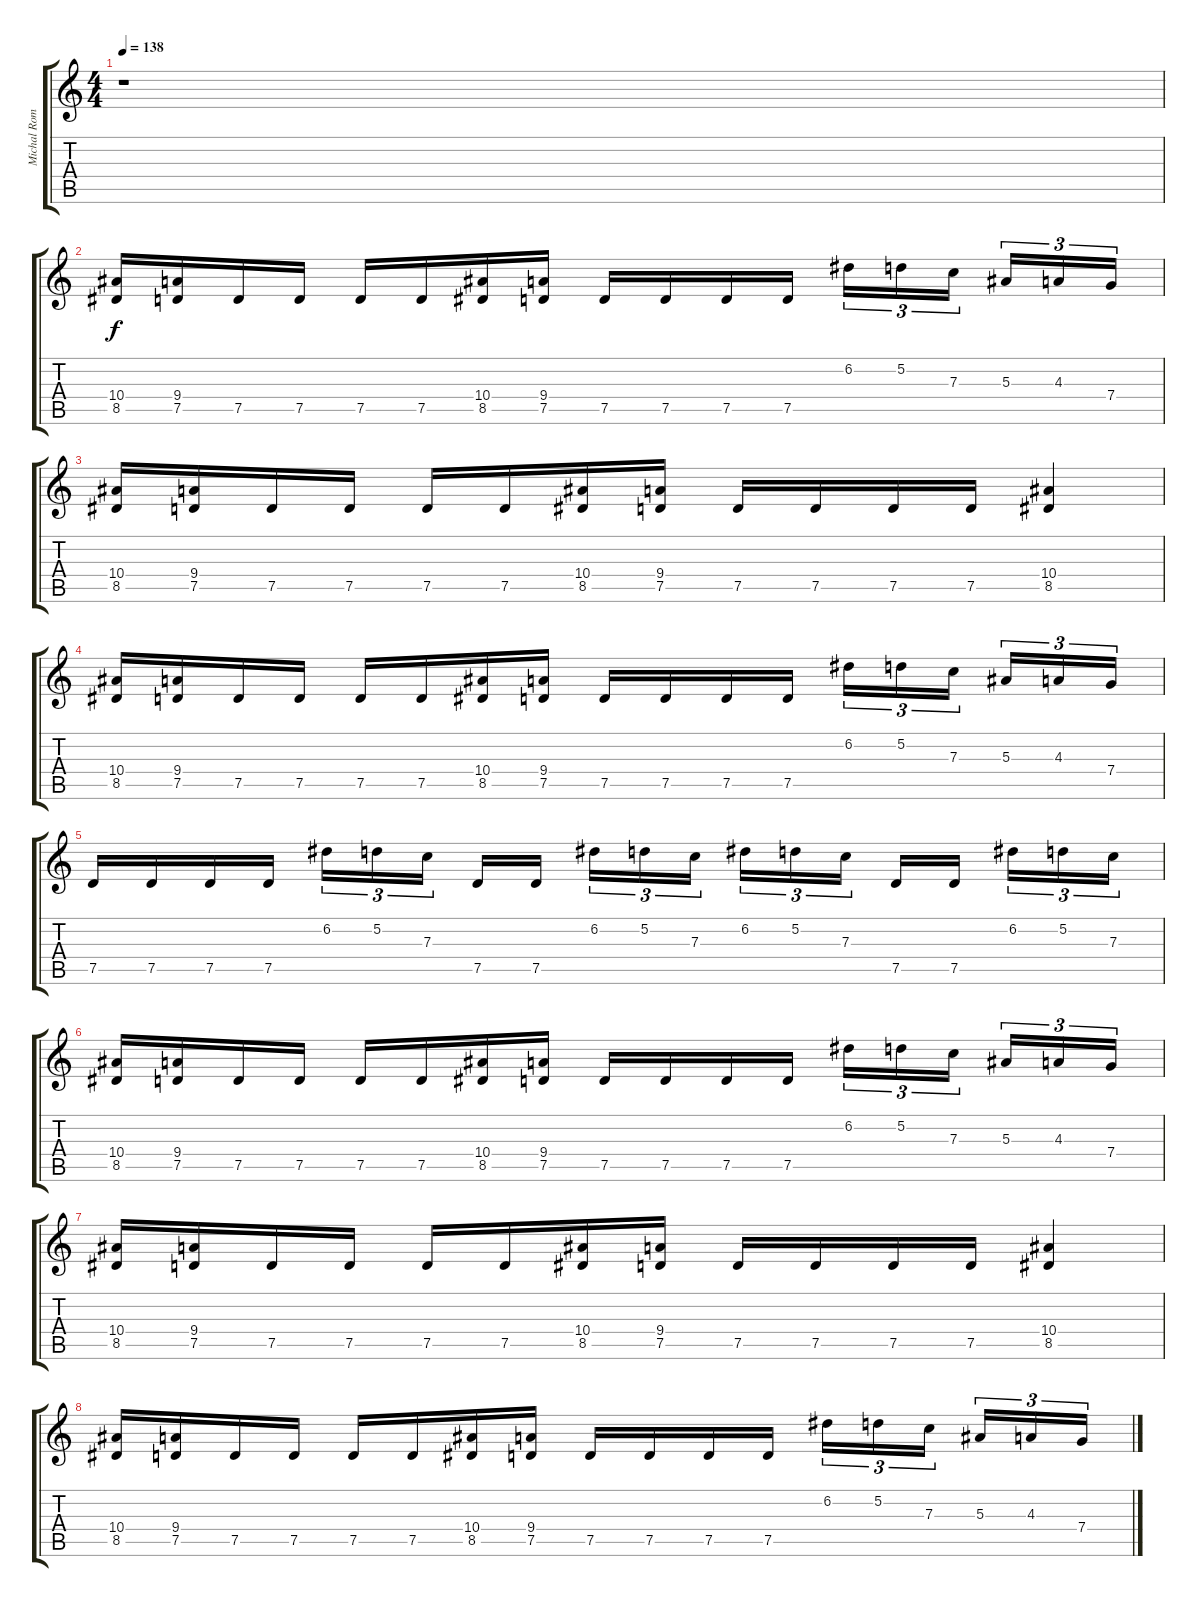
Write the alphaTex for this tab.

\track ("Michal Romeo" "Michal Rom") {instrument distortionguitar}
\staff {score tabs}
\tuning (D4 A3 F3 C3 G2 D2) {hide}
\ts (4 4)
\tempo 138
\clef g2
\ks c
r.1{dy f instrument distortionguitar} |
(10.4 8.5).16 (9.4 7.5).16 7.5.16 7.5.16 7.5.16 7.5.16 (10.4 8.5).16 (9.4 7.5).16 7.5.16 7.5.16 7.5.16 7.5.16 6.2.16{tu (3 2)} 5.2.16{tu (3 2)} 7.3.16{tu (3 2)} 5.3.16{tu (3 2)} 4.3.16{tu (3 2)} 7.4.16{tu (3 2)} |
(10.4 8.5).16 (9.4 7.5).16 7.5.16 7.5.16 7.5.16 7.5.16 (10.4 8.5).16 (9.4 7.5).16 7.5.16 7.5.16 7.5.16 7.5.16 (10.4 8.5).4 |
(10.4 8.5).16 (9.4 7.5).16 7.5.16 7.5.16 7.5.16 7.5.16 (10.4 8.5).16 (9.4 7.5).16 7.5.16 7.5.16 7.5.16 7.5.16 6.2.16{tu (3 2)} 5.2.16{tu (3 2)} 7.3.16{tu (3 2)} 5.3.16{tu (3 2)} 4.3.16{tu (3 2)} 7.4.16{tu (3 2)} |
7.5.16 7.5.16 7.5.16 7.5.16 6.2.16{tu (3 2)} 5.2.16{tu (3 2)} 7.3.16{tu (3 2)} 7.5.16 7.5.16 6.2.16{tu (3 2)} 5.2.16{tu (3 2)} 7.3.16{tu (3 2)} 6.2.16{tu (3 2)} 5.2.16{tu (3 2)} 7.3.16{tu (3 2)} 7.5.16 7.5.16 6.2.16{tu (3 2)} 5.2.16{tu (3 2)} 7.3.16{tu (3 2)} |
(10.4 8.5).16 (9.4 7.5).16 7.5.16 7.5.16 7.5.16 7.5.16 (10.4 8.5).16 (9.4 7.5).16 7.5.16 7.5.16 7.5.16 7.5.16 6.2.16{tu (3 2)} 5.2.16{tu (3 2)} 7.3.16{tu (3 2)} 5.3.16{tu (3 2)} 4.3.16{tu (3 2)} 7.4.16{tu (3 2)} |
(10.4 8.5).16 (9.4 7.5).16 7.5.16 7.5.16 7.5.16 7.5.16 (10.4 8.5).16 (9.4 7.5).16 7.5.16 7.5.16 7.5.16 7.5.16 (10.4 8.5).4 |
(10.4 8.5).16 (9.4 7.5).16 7.5.16 7.5.16 7.5.16 7.5.16 (10.4 8.5).16 (9.4 7.5).16 7.5.16 7.5.16 7.5.16 7.5.16 6.2.16{tu (3 2)} 5.2.16{tu (3 2)} 7.3.16{tu (3 2)} 5.3.16{tu (3 2)} 4.3.16{tu (3 2)} 7.4.16{tu (3 2)}
